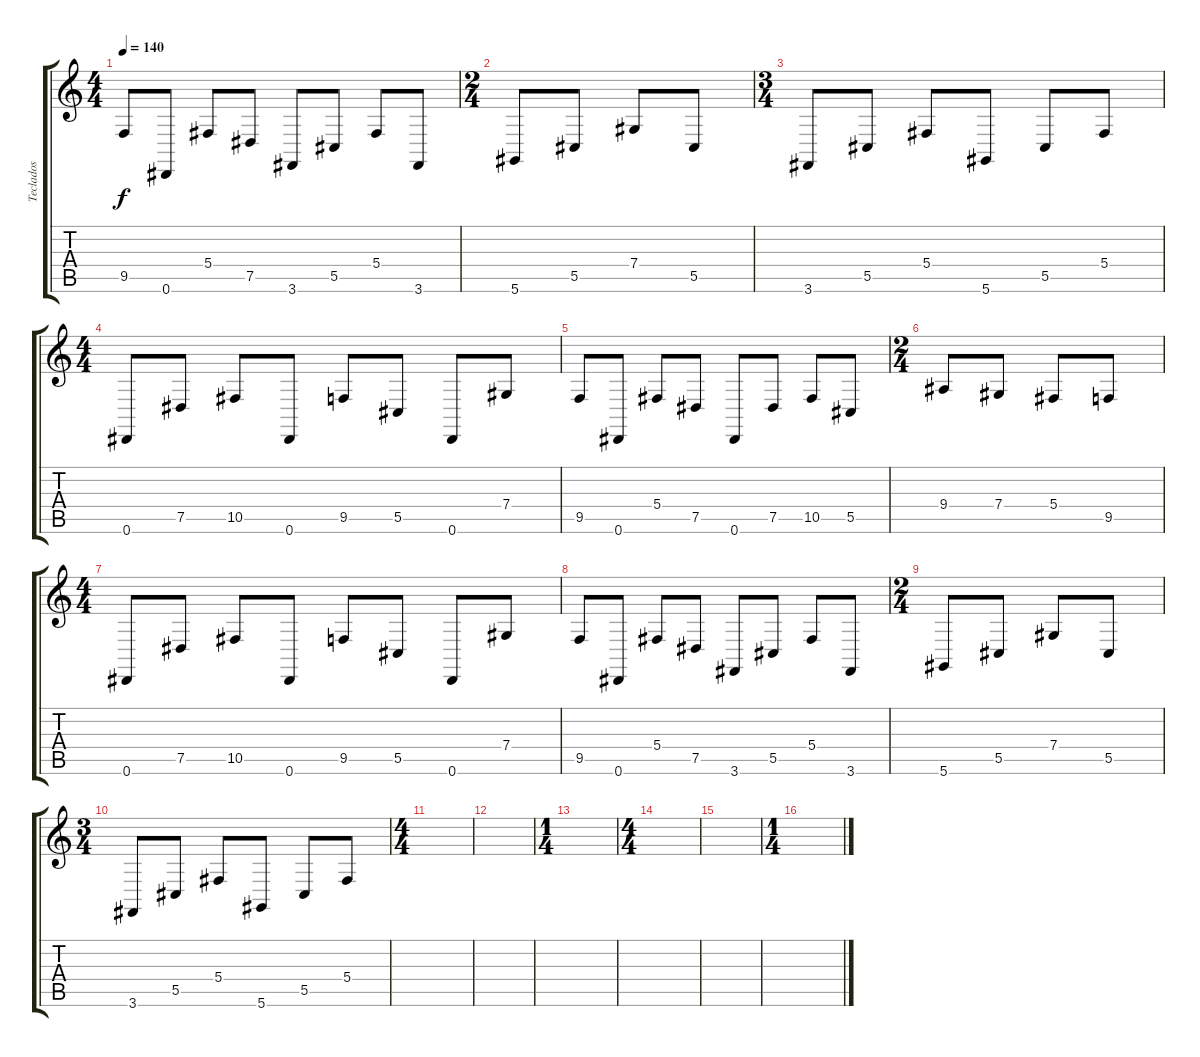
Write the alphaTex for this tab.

\track ("Teclados" "Teclados") {instrument stringensemble1}
\staff {score tabs}
\tuning (Eb4 Bb3 Gb3 Db3 Ab2 Eb2) {hide}
\ts (4 4)
\tempo 140
\clef g2
\ks c
9.5.8{dy f} 0.6.8 5.4.8 7.5.8 3.6.8 5.5.8 5.4.8 3.6.8 |
\ts (2 4)
5.6.8 5.5.8 7.4.8 5.5.8 |
\ts (3 4)
3.6.8 5.5.8 5.4.8 5.6.8 5.5.8 5.4.8 |
\ts (4 4)
0.6.8 7.5.8 10.5.8 0.6.8 9.5.8 5.5.8 0.6.8 7.4.8 |
9.5.8 0.6.8 5.4.8 7.5.8 0.6.8 7.5.8 10.5.8 5.5.8 |
\ts (2 4)
9.4.8 7.4.8 5.4.8 9.5.8 |
\ts (4 4)
0.6.8 7.5.8 10.5.8 0.6.8 9.5.8 5.5.8 0.6.8 7.4.8 |
9.5.8 0.6.8 5.4.8 7.5.8 3.6.8 5.5.8 5.4.8 3.6.8 |
\ts (2 4)
5.6.8 5.5.8 7.4.8 5.5.8 |
\ts (3 4)
3.6.8 5.5.8 5.4.8 5.6.8 5.5.8 5.4.8 |
\ts (4 4)
|
|
\ts (1 4)
|
\ts (4 4)
|
|
\ts (1 4)
